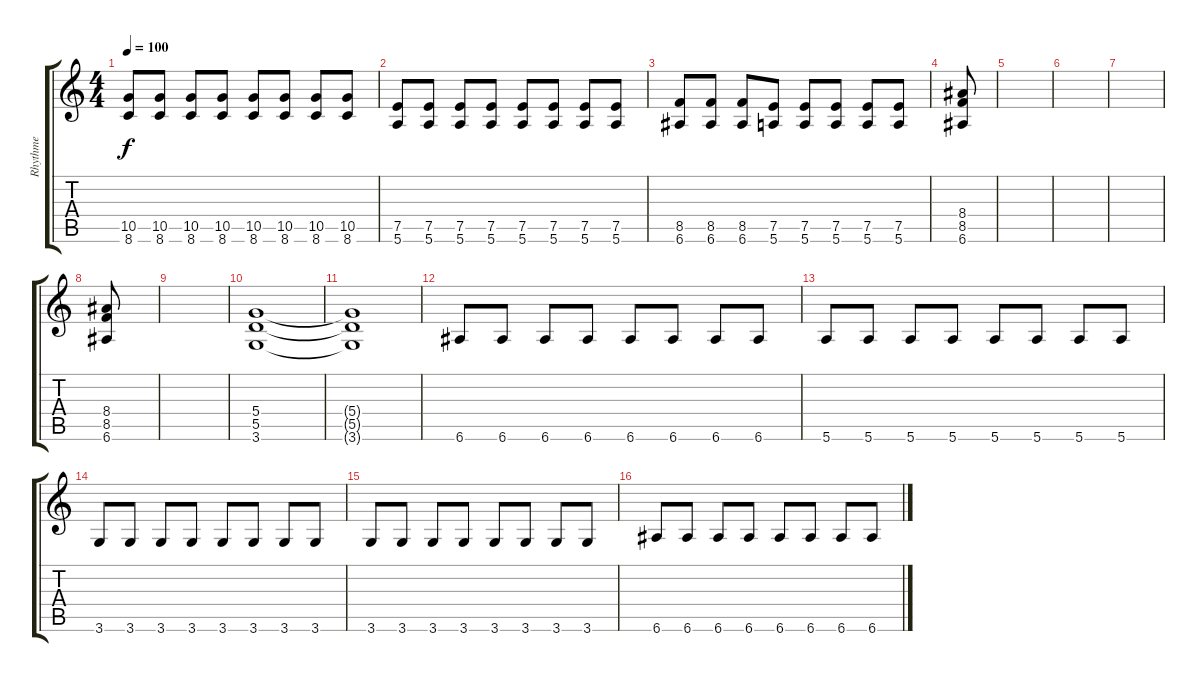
\track ("Rhythme" "Rhythme") {instrument distortionguitar}
\staff {score tabs}
\tuning (E4 B3 G3 D3 A2 E2) {hide}
\ts (4 4)
\tempo 100
\clef g2
\ks c
(10.5 8.6).8{dy f} (10.5 8.6).8 (10.5 8.6).8 (10.5 8.6).8 (10.5 8.6).8 (10.5 8.6).8 (10.5 8.6).8 (10.5 8.6).8 |
(7.5 5.6).8 (7.5 5.6).8 (7.5 5.6).8 (7.5 5.6).8 (7.5 5.6).8 (7.5 5.6).8 (7.5 5.6).8 (7.5 5.6).8 |
(8.5 6.6).8 (8.5 6.6).8 (8.5 6.6).8 (7.5 5.6).8 (7.5 5.6).8 (7.5 5.6).8 (7.5 5.6).8 (7.5 5.6).8 |
(8.4 8.5 6.6).8 |
|
|
|
(8.4 8.5 6.6).8 |
|
(5.4 5.5 3.6).1 |
(5.4{t} 5.5{t} 3.6{t}).1 |
6.6.8 6.6.8 6.6.8 6.6.8 6.6.8 6.6.8 6.6.8 6.6.8 |
5.6.8 5.6.8 5.6.8 5.6.8 5.6.8 5.6.8 5.6.8 5.6.8 |
3.6.8 3.6.8 3.6.8 3.6.8 3.6.8 3.6.8 3.6.8 3.6.8 |
3.6.8 3.6.8 3.6.8 3.6.8 3.6.8 3.6.8 3.6.8 3.6.8 |
6.6.8 6.6.8 6.6.8 6.6.8 6.6.8 6.6.8 6.6.8 6.6.8
